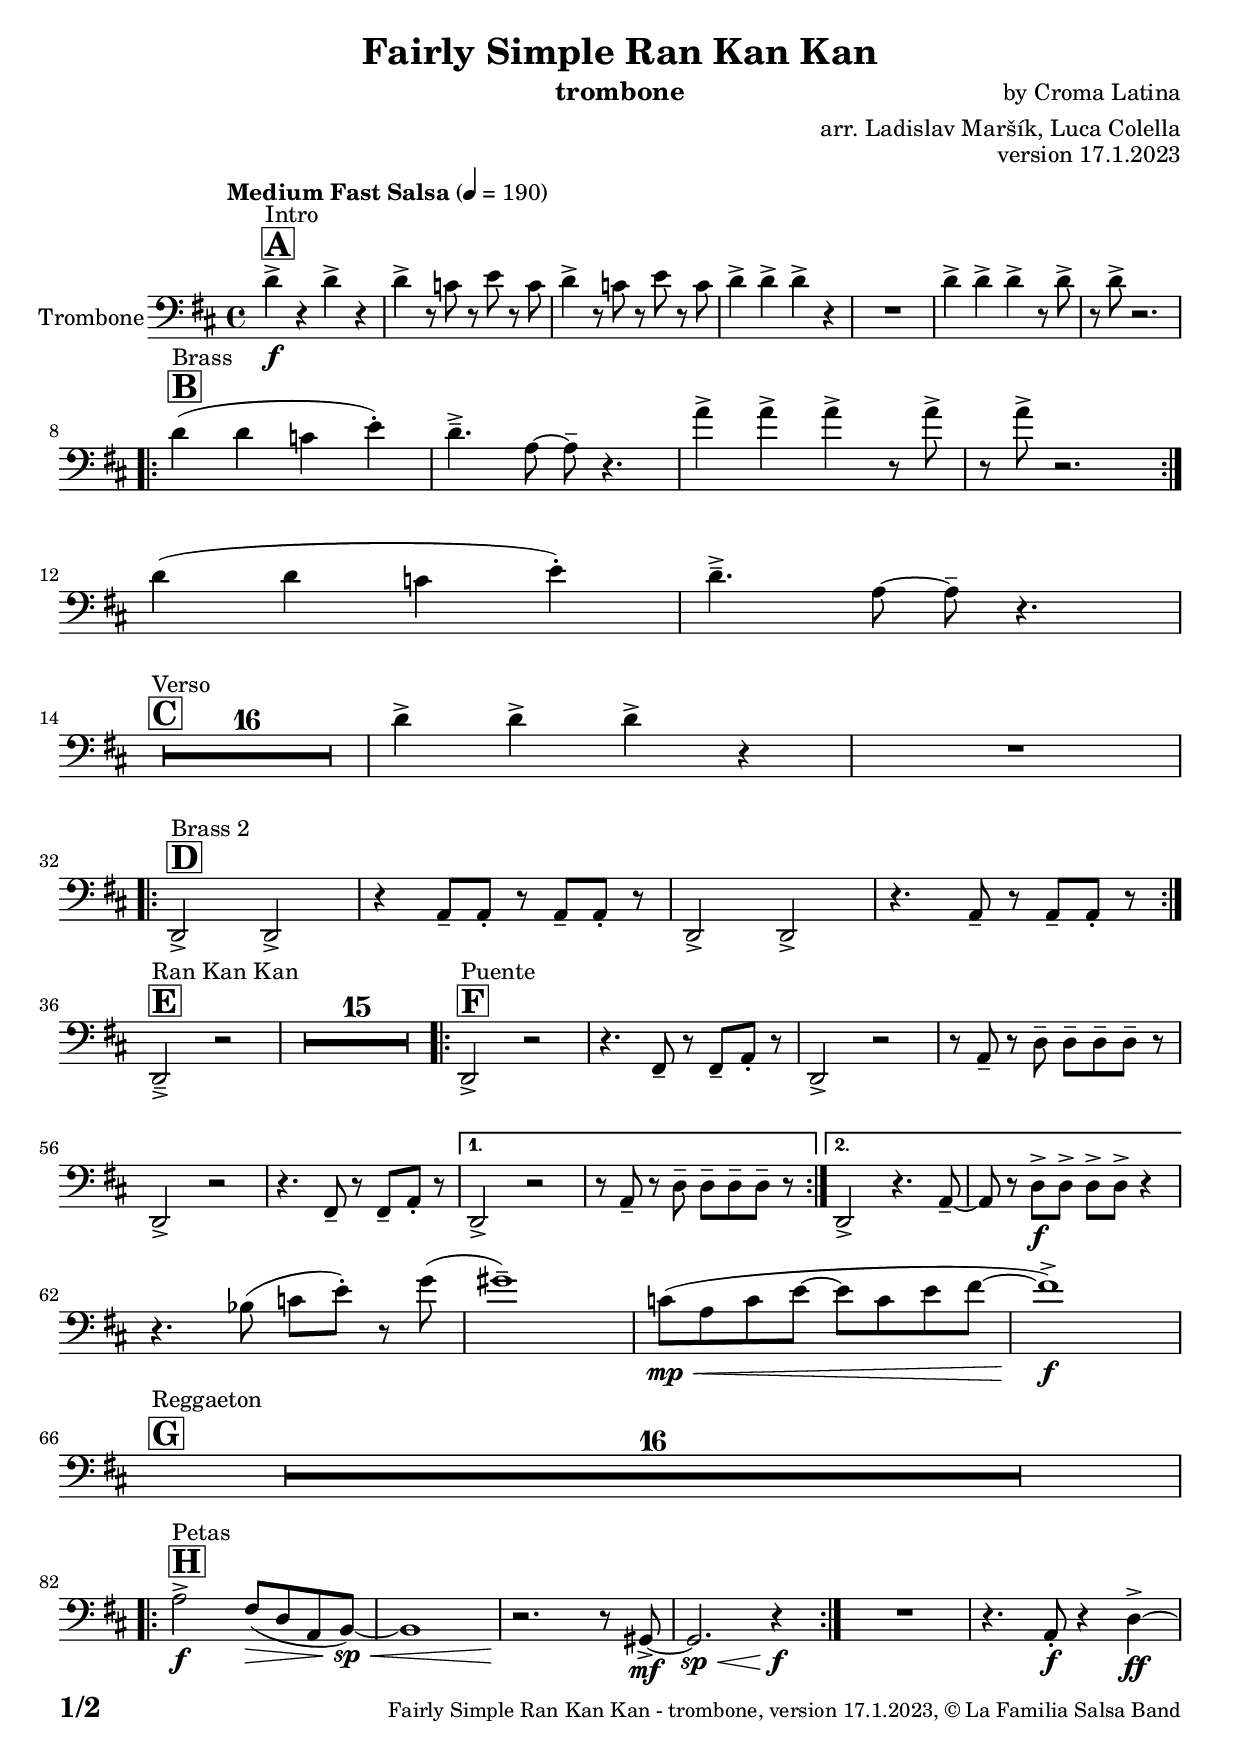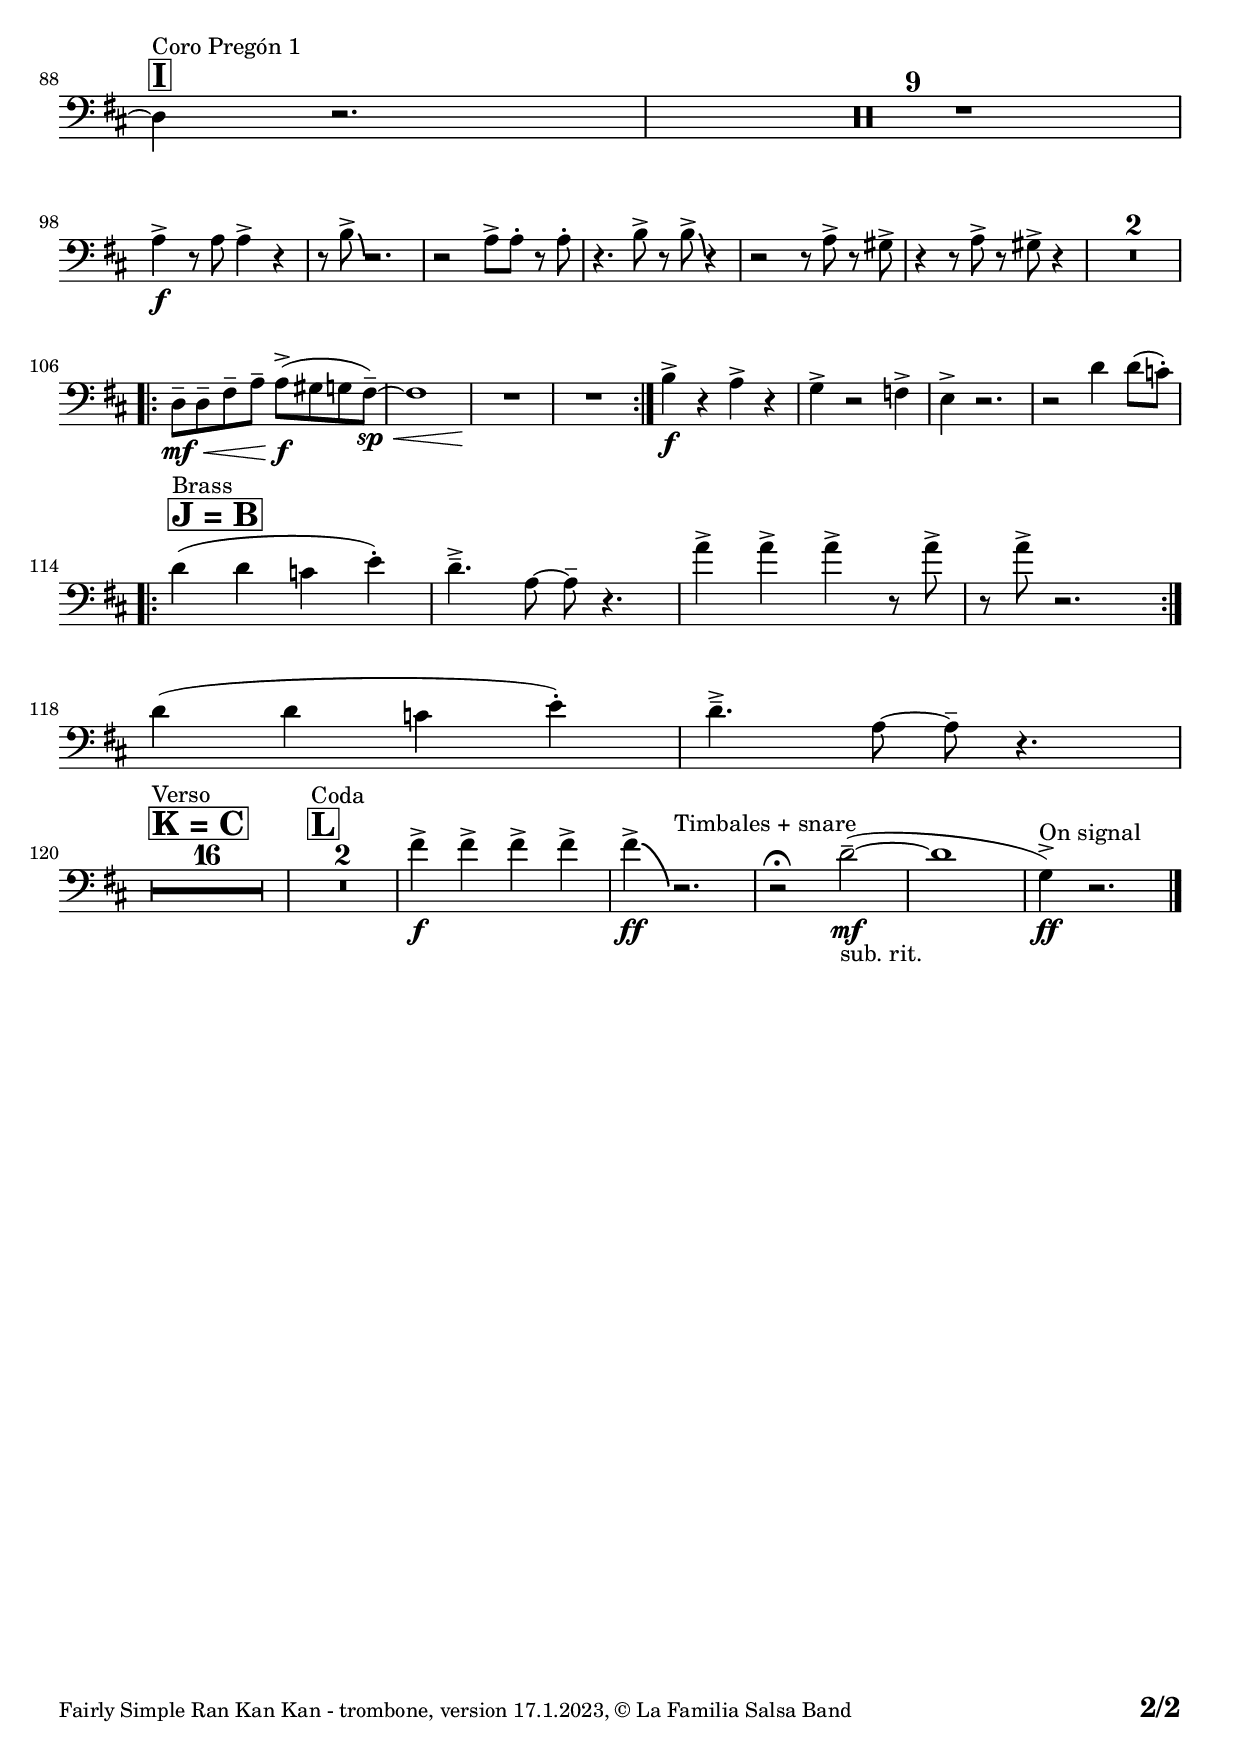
\version "2.24.0"

% Sheet revision 2022_09


\header {
  title = "Fairly Simple Ran Kan Kan"
  instrument = "trombone"
  composer = "by Croma Latina"
  arranger = "arr. Ladislav Maršík, Luca Colella"
  opus = "version 17.1.2023"
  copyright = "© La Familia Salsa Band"
}

inst =
#(define-music-function
  (string)
  (string?)
  #{ <>^\markup \abs-fontsize #16 \bold \box #string #})

makePercent = #(define-music-function (note) (ly:music?)
                 (make-music 'PercentEvent 'length (ly:music-length note)))

#(define (test-stencil grob text)
   (let* ((orig (ly:grob-original grob))
          (siblings (ly:spanner-broken-into orig)) ; have we been split?
          (refp (ly:grob-system grob))
          (left-bound (ly:spanner-bound grob LEFT))
          (right-bound (ly:spanner-bound grob RIGHT))
          (elts-L (ly:grob-array->list (ly:grob-object left-bound 'elements)))
          (elts-R (ly:grob-array->list (ly:grob-object right-bound 'elements)))
          (break-alignment-L
           (filter
            (lambda (elt) (grob::has-interface elt 'break-alignment-interface))
            elts-L))
          (break-alignment-R
           (filter
            (lambda (elt) (grob::has-interface elt 'break-alignment-interface))
            elts-R))
          (break-alignment-L-ext (ly:grob-extent (car break-alignment-L) refp X))
          (break-alignment-R-ext (ly:grob-extent (car break-alignment-R) refp X))
          (num
           (markup text))
          (num
           (if (or (null? siblings)
                   (eq? grob (car siblings)))
               num
               (make-parenthesize-markup num)))
          (num (grob-interpret-markup grob num))
          (num-stil-ext-X (ly:stencil-extent num X))
          (num-stil-ext-Y (ly:stencil-extent num Y))
          (num (ly:stencil-aligned-to num X CENTER))
          (num
           (ly:stencil-translate-axis
            num
            (+ (interval-length break-alignment-L-ext)
               (* 0.5
                  (- (car break-alignment-R-ext)
                     (cdr break-alignment-L-ext))))
            X))
          (bracket-L
           (markup
            #:path
            0.1 ; line-thickness
            `((moveto 0.5 ,(* 0.5 (interval-length num-stil-ext-Y)))
              (lineto ,(* 0.5
                          (- (car break-alignment-R-ext)
                             (cdr break-alignment-L-ext)
                             (interval-length num-stil-ext-X)))
                      ,(* 0.5 (interval-length num-stil-ext-Y)))
              (closepath)
              (rlineto 0.0
                       ,(if (or (null? siblings) (eq? grob (car siblings)))
                            -1.0 0.0)))))
          (bracket-R
           (markup
            #:path
            0.1
            `((moveto ,(* 0.5
                          (- (car break-alignment-R-ext)
                             (cdr break-alignment-L-ext)
                             (interval-length num-stil-ext-X)))
                      ,(* 0.5 (interval-length num-stil-ext-Y)))
              (lineto 0.5
                      ,(* 0.5 (interval-length num-stil-ext-Y)))
              (closepath)
              (rlineto 0.0
                       ,(if (or (null? siblings) (eq? grob (last siblings)))
                            -1.0 0.0)))))
          (bracket-L (grob-interpret-markup grob bracket-L))
          (bracket-R (grob-interpret-markup grob bracket-R))
          (num (ly:stencil-combine-at-edge num X LEFT bracket-L 0.4))
          (num (ly:stencil-combine-at-edge num X RIGHT bracket-R 0.4)))
     num))

#(define-public (Measure_attached_spanner_engraver context)
   (let ((span '())
         (finished '())
         (event-start '())
         (event-stop '()))
     (make-engraver
      (listeners ((measure-counter-event engraver event)
                  (if (= START (ly:event-property event 'span-direction))
                      (set! event-start event)
                      (set! event-stop event))))
      ((process-music trans)
       (if (ly:stream-event? event-stop)
           (if (null? span)
               (ly:warning "You're trying to end a measure-attached spanner but you haven't started one.")
               (begin (set! finished span)
                 (ly:engraver-announce-end-grob trans finished event-start)
                 (set! span '())
                 (set! event-stop '()))))
       (if (ly:stream-event? event-start)
           (begin (set! span (ly:engraver-make-grob trans 'MeasureCounter event-start))
             (set! event-start '()))))
      ((stop-translation-timestep trans)
       (if (and (ly:spanner? span)
                (null? (ly:spanner-bound span LEFT))
                (moment<=? (ly:context-property context 'measurePosition) ZERO-MOMENT))
           (ly:spanner-set-bound! span LEFT
                                  (ly:context-property context 'currentCommandColumn)))
       (if (and (ly:spanner? finished)
                (moment<=? (ly:context-property context 'measurePosition) ZERO-MOMENT))
           (begin
            (if (null? (ly:spanner-bound finished RIGHT))
                (ly:spanner-set-bound! finished RIGHT
                                       (ly:context-property context 'currentCommandColumn)))
            (set! finished '())
            (set! event-start '())
            (set! event-stop '()))))
      ((finalize trans)
       (if (ly:spanner? finished)
           (begin
            (if (null? (ly:spanner-bound finished RIGHT))
                (set! (ly:spanner-bound finished RIGHT)
                      (ly:context-property context 'currentCommandColumn)))
            (set! finished '())))
       (if (ly:spanner? span)
           (begin
            (ly:warning "I think there's a dangling measure-attached spanner :-(")
            (ly:grob-suicide! span)
            (set! span '())))))))

\layout {
  \context {
    \Staff
    \consists #Measure_attached_spanner_engraver
    \override MeasureCounter.font-encoding = #'latin1
    \override MeasureCounter.font-size = 0
    \override MeasureCounter.outside-staff-padding = 2
    \override MeasureCounter.outside-staff-horizontal-padding = #0
  }
}

repeatBracket = #(define-music-function
                  (parser location N note)
                  (number? ly:music?)
                  #{
                    \override Staff.MeasureCounter.stencil =
                    #(lambda (grob) (test-stencil grob #{ #(string-append(number->string N) "x") #} ))
                    \startMeasureCount
                    \repeat volta #N { $note }
                    \stopMeasureCount
                  #}
                  )

Trombone = \new Voice \relative c' {
  \set Staff.instrumentName = \markup {
    \center-align { "Trombone" }
  }
  \set Staff.midiInstrument = "trombone"
  \set Staff.midiMaximumVolume = #1.0

  \clef bass
  \key d \major
  \time 4/4
  \tempo "Medium Fast Salsa" 4 = 190
  
  \inst "A"
  s1*0 ^\markup { "Intro" }
  d4 \f -> r d -> r |
  d -> r8 c r e r c |
  d4 -> r8 c r e r c |
  d4 -> d -> d -> r |
  R1 |
  d4 -> d -> d -> r8 d -> |
  r d -> r2. | \break
  
  \inst "B"
  s1*0 ^\markup { "Brass" }
  \repeat volta 2 {
    d4 ( d c e -. ) |
    d4. \tenuto -> a8 ~ a \tenuto r4. |
    a'4 -> a -> a -> r8 a -> |
    r a -> r2. | \break 
  }
  d,4 ( d c e -. ) |
  d4. \tenuto -> a8 ~ a \tenuto r4. | \break

  \inst "C"
  s1*0 ^\markup { "Verso" }
  \set Score.skipBars = ##t R1*16 |

  d4 -> d -> d -> r |
  R1 | \break 
  
  \inst "D"
  s1*0 ^\markup { "Brass 2" }
  \repeat volta 2 {
    d,,2 -> d2 -> |
    r4 a'8 \tenuto a -. r a \tenuto a -. r  | 
    d,2 -> d2 -> |
    r4. a'8 \tenuto r a \tenuto a -. r  |  \break
  }

  \inst "E"
  s1*0 ^\markup { "Ran Kan Kan" }
  d,2 \tenuto -> r2 |
  \set Score.skipBars = ##t R1*15 |
  
  \inst "F"
  s1*0 ^\markup { "Puente" }
  \repeat volta 2 {
    d2 -> r2 |
    r4. fis8 \tenuto r fis \tenuto a -. r | 
    d,2 -> r2 |
    r8 a' \tenuto r d \tenuto d \tenuto d \tenuto d \tenuto r | 
    d,2 -> r2 |
    r4. fis8 \tenuto r fis \tenuto a -. r | 
  }
  
  \alternative {
    { 
      d,2 -> r2 |
      r8 a' \tenuto r d \tenuto d \tenuto d \tenuto d \tenuto r |
    }
    {
      d,2 -> r4. a'8 \tenuto ~ |
      a r d \f -> d -> d -> d -> r4 |
    } 
  } \break
  
  r4. bes'8 ( c e -. ) r g ( |
  gis1 ) \tenuto |
  
  c,8 ( \mp \< a c e ~ e c e fis ~ |
  fis1 ) \f -> | \break
  
  \inst "G"
  s1*0 ^\markup { "Reggaeton" }
  \set Score.skipBars = ##t R1*16 |  \break
  
    \inst "H"
  s1*0 ^\markup { "Petas" }
  \repeat volta 2 {
    a,2 \f -> fis8 ( \> d a  b \sp \< ) ~ |
    b1 |
    r2. \! r8 gis8 -> \mf ~ |
    gis2. \sp \< r4 \f |
  }
  R1 |
  r4. a8 -. \f r4 d4 \ff -> ~ | \break
  
  \inst "I"
  s1*0 ^\markup { "Coro Pregón 1 " }
  d4 r2. |
  \set Score.skipBars = ##t R1*9 |  \break
  a'4 \f -> r8 a8 a4 -> r |
  r8 b8 -> \bendAfter #-4 r2. |
  r2 a8 -> a -. r a8 -. |
  r4. b8 -> r b8 -> \bendAfter #-4 r4 | 
  r2 r8 a -> r gis ->  |
  r4 r8 a -> r gis -> r4  |
  R1*2 | \break
  
  \repeat volta 2 {
    d8 \mf \tenuto \< d \tenuto fis \tenuto a \tenuto a -> \f ( gis g fis \tenuto ) \sp \< ~  |
    fis1 |
    R1 \! |
    R1 |
  }
  b4 \f -> r a -> r |
  g -> r2 f4 -> |
  e4 -> r2. |
  r2 d'4 d8 ( c -. ) | \break
  
  \inst "J = B"
  s1*0 ^\markup { "Brass" }
  \repeat volta 2 {
    d4 ( d c e -. ) |
    d4. \tenuto -> a8 ~ a \tenuto r4. |
    a'4 -> a -> a -> r8 a -> |
    r a -> r2. | \break 
  }
  d,4 ( d c e -. ) |
  d4. \tenuto -> a8 ~ a \tenuto r4. | \break

  \inst "K = C"
  s1*0 ^\markup { "Verso" }
  \set Score.skipBars = ##t R1*16 |
  
  \inst "L"
  s1*0 ^\markup { "Coda" }
  \set Score.skipBars = ##t R1*2
  fis'4 \f -> fis -> fis -> fis -> |
  fis4 \bendAfter #-8 -> \ff r2. ^\markup { "Timbales + snare" } |
  r2  \fermata d2 \tenuto \mf  ( ~ _\markup { "sub. rit." } |
  d1 | 
  g,4 ) ^\markup { "On signal" } \ff -> r2. |
  
  \label #'lastPage
  \bar "|."  
}

\score {
  \compressMMRests \new Staff \with {
    \consists "Volta_engraver"
  }
  {
    \Trombone
  }
  \layout {
    \context {
      \Score
      \remove "Volta_engraver"
    }
  }
}

\paper {
  system-system-spacing =
  #'((basic-distance . 14)
     (minimum-distance . 10)
     (padding . 1)
     (stretchability . 60))
  between-system-padding = #2
  bottom-margin = 5\mm

  print-page-number = ##t
  print-first-page-number = ##t
  oddHeaderMarkup = \markup \fill-line { " " }
  evenHeaderMarkup = \markup \fill-line { " " }
  oddFooterMarkup = \markup {
    \fill-line {
      \bold \fontsize #2
      \concat { \fromproperty #'page:page-number-string "/" \page-ref #'lastPage "0" "?" }

      \fontsize #-1
      \concat { \fromproperty #'header:title " - " \fromproperty #'header:instrument ", " \fromproperty #'header:opus ", " \fromproperty #'header:copyright }
    }
  }
  evenFooterMarkup = \markup {
    \fill-line {
      \fontsize #-1
      \concat { \fromproperty #'header:title " - " \fromproperty #'header:instrument ", " \fromproperty #'header:opus ", " \fromproperty #'header:copyright }

      \bold \fontsize #2
      \concat { \fromproperty #'page:page-number-string "/" \page-ref #'lastPage "0" "?" }
    }
  }
}